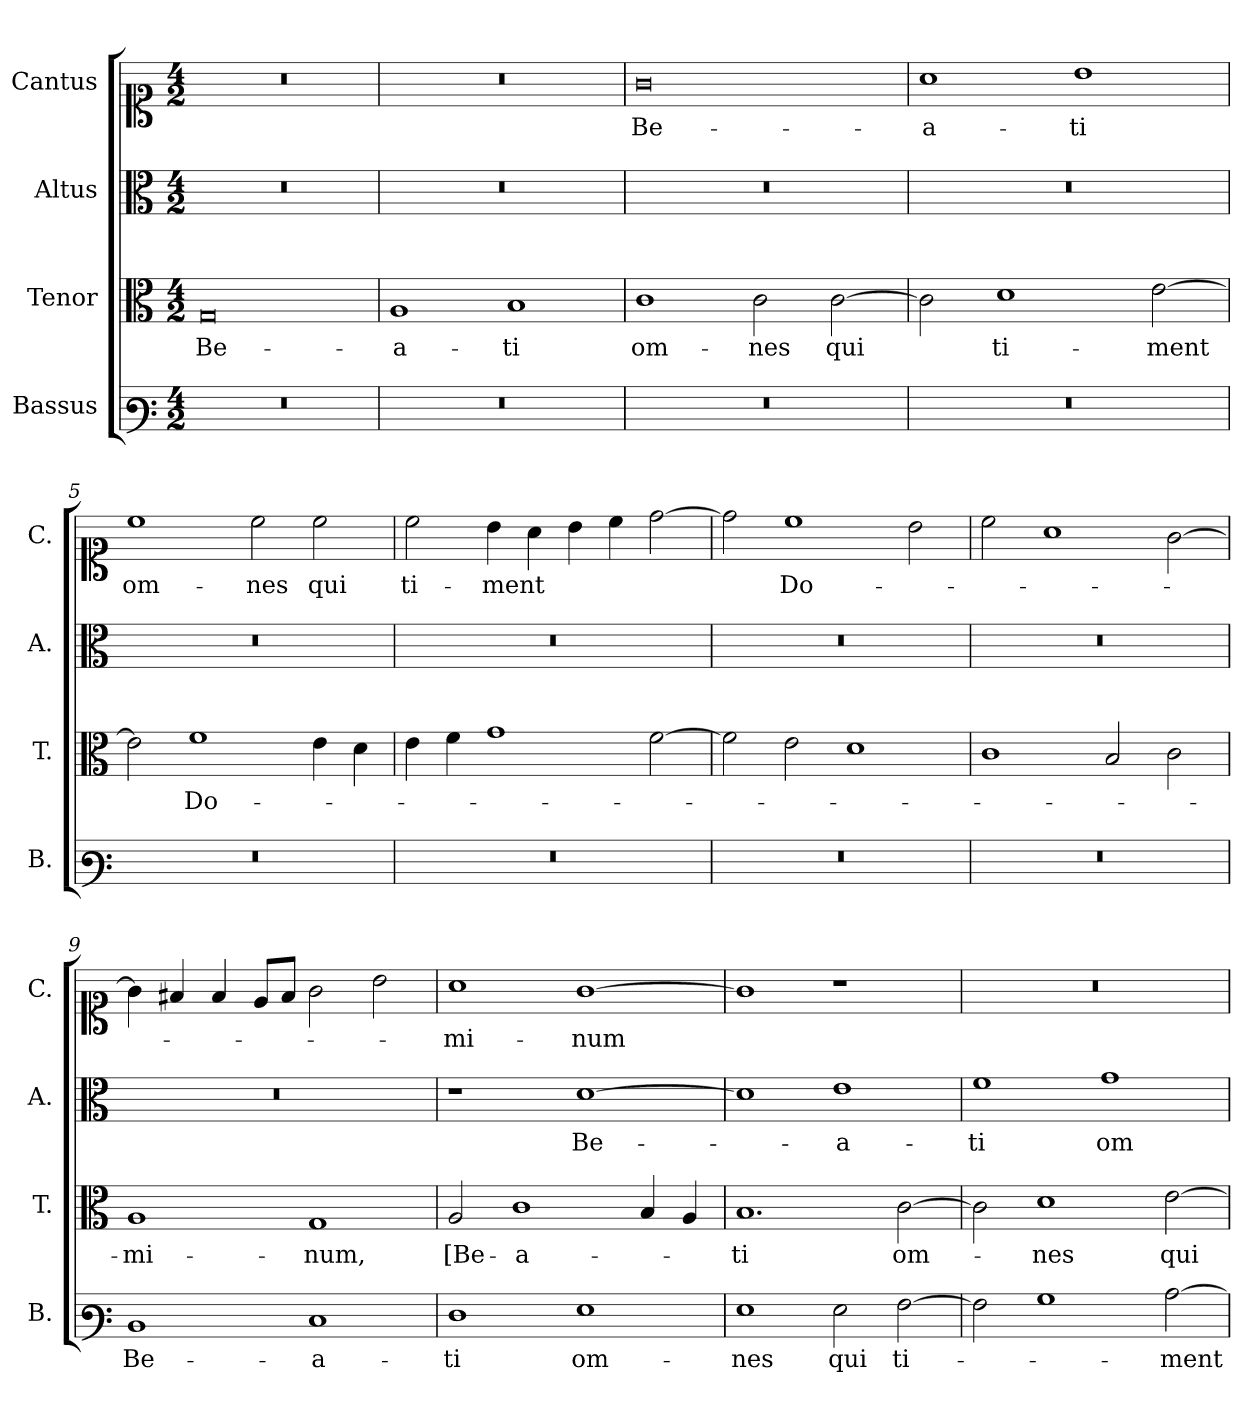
**kern	**text	**kern	**text	**kern	**text	**kern	**text
*part4	*part4	*part3	*part3	*part2	*part2	*part1	*part1
*staff4	*staff4	*staff3	*staff3	*staff2	*staff2	*staff1	*staff1
*I"Bassus	*	*I"Tenor	*	*I"Altus	*	*I"Cantus	*
*I'B.	*	*I'T.	*	*I'A.	*	*I'C.	*
*clefF3	*	*clefC3	*	*clefC3	*	*clefC1	*
*k[]	*	*k[]	*	*k[]	*	*k[]	*
*M4/2	*	*M4/2	*	*M4/2	*	*M4/2	*
=1	=1	=1	=1	=1	=1	=1	=1
0r	.	0G	Be-	0r	.	0r	.
=2	=2	=2	=2	=2	=2	=2	=2
0r	.	1A	-a-	0r	.	0r	.
.	.	1B	-ti	.	.	.	.
=3	=3	=3	=3	=3	=3	=3	=3
0r	.	1c	om-	0r	.	0g	Be-
.	.	2c\	-nes	.	.	.	.
.	.	[2c\	qui	.	.	.	.
=4	=4	=4	=4	=4	=4	=4	=4
0r	.	2c\]	.	0r	.	1a	-a-
.	.	1d	ti-	.	.	.	.
.	.	.	.	.	.	1b	-ti
.	.	[2e\	-ment	.	.	.	.
=5	=5	=5	=5	=5	=5	=5	=5
0r	.	2e\]	.	0r	.	1cc	om-
.	.	1f	Do-	.	.	.	.
.	.	.	.	.	.	2cc\	-nes
.	.	4e\	.	.	.	2cc\	qui
.	.	4d\	.	.	.	.	.
=6	=6	=6	=6	=6	=6	=6	=6
0r	.	4e\	.	0r	.	2cc\	ti-
.	.	4f\	.	.	.	.	.
.	.	1g	.	.	.	4b\	-ment
.	.	.	.	.	.	4a\	.
.	.	.	.	.	.	4b\	.
.	.	.	.	.	.	4cc\	.
.	.	[2f\	.	.	.	[2dd\	.
!!LO:LB:g=z
=7	=7	=7	=7	=7	=7	=7	=7
0r	.	2f\]	.	0r	.	2dd\]	.
.	.	2e\	.	.	.	1cc	Do-
.	.	1d	.	.	.	.	.
.	.	.	.	.	.	2b\	.
=8	=8	=8	=8	=8	=8	=8	=8
0r	.	1c	.	0r	.	2cc\	.
.	.	.	.	.	.	1a	.
.	.	2B/	.	.	.	.	.
.	.	2c\	.	.	.	[2g\	.
=9	=9	=9	=9	=9	=9	=9	=9
1D	Be-	1A	-mi-	0r	.	4g\]	.
.	.	.	.	.	.	4f#X/	.
.	.	.	.	.	.	4f#/	.
.	.	.	.	.	.	8e/L	.
.	.	.	.	.	.	8f#/J	.
1E	-a-	1G	-num,	.	.	2g\	.
.	.	.	.	.	.	2b\	.
=10	=10	=10	=10	=10	=10	=10	=10
1F	-ti	2A/	[Be-	1r	.	1a	-mi-
.	.	1c	-a-	.	.	.	.
1G	om-	.	.	[1d	Be-	[1g	-num
.	.	4B/	.	.	.	.	.
.	.	4A/	.	.	.	.	.
=11	=11	=11	=11	=11	=11	=11	=11
1G	-nes	1.B	-ti	1d]	.	1g]	.
2G\	qui	.	.	1e	-a-	1r	.
[2A\	ti-	[2c\	om-	.	.	.	.
=12	=12	=12	=12	=12	=12	=12	=12
2A\]	.	2c\]	.	1f	-ti	0r	.
1B	.	1d	-nes	.	.	.	.
.	.	.	.	1g	om-	.	.
[2c\	-ment	[2e\	qui	.	.	.	.
=	=	=	=	=	=	=	=
*-	*-	*-	*-	*-	*-	*-	*-
